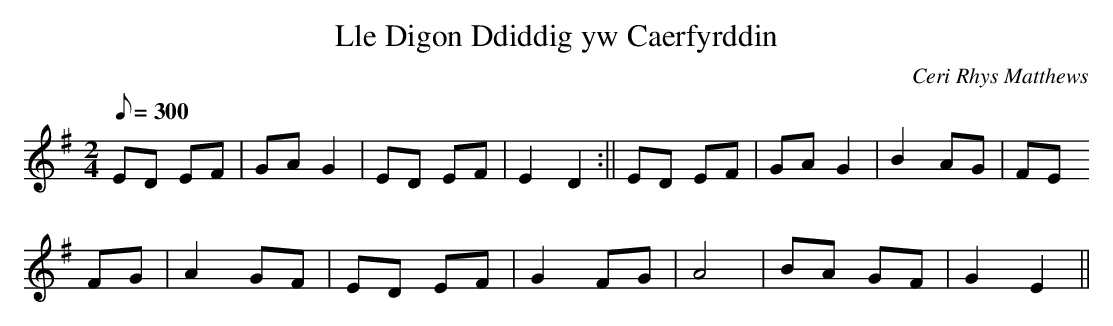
X:1
T:Lle Digon Ddiddig yw Caerfyrddin
M:2/4
L:1/8
Q:300
C:Ceri Rhys Matthews
K:G
ED EF | GA G2 | ED EF | E2 D2 :|| ED EF | GA G2 | B2 AG | FE
FG | A2 GF | ED EF | G2 FG | A4 | BA GF | G2 E2 ||
